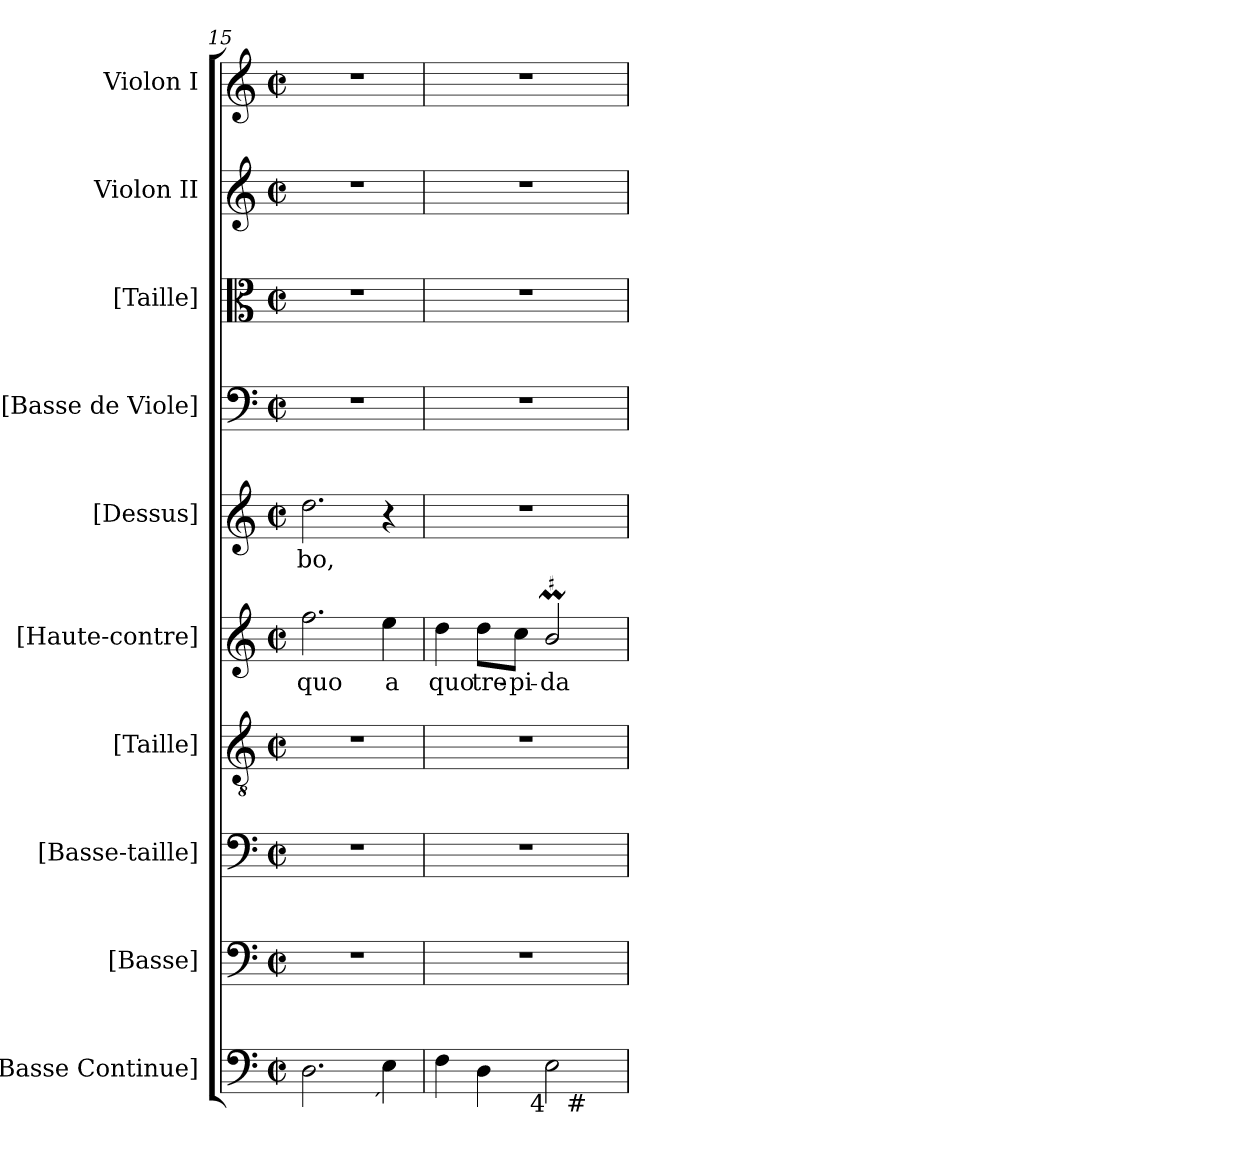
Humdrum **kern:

**kern	**kern	**kern	**kern	**kern	**text	**kern	**text	**kern	**kern	**kern	**kern
*part10	*part9	*part8	*part7	*part6	*part6	*part5	*part5	*part4	*part3	*part2	*part1
*staff10	*staff9	*staff8	*staff7	*staff6	*staff6	*staff5	*staff5	*staff4	*staff3	*staff2	*staff1
*I"[Basse Continue]	*I"[Basse]	*I"[Basse-taille]	*I"[Taille]	*I"[Haute-contre]	*	*I"[Dessus]	*	*I"[Basse de Viole]	*I"[Taille]	*I"Violon II	*I"Violon I
*I'B.c.	*I'B.	*I'B.t.	*I'T.	*I'H.C.	*	*I'D.	*	*	*	*I'Vln. II	*I'Vln. I
*clefF4	*clefF4	*clefF4	*clefGv2	*clefG2	*	*clefG2	*	*clefF4	*clefC3	*clefG2	*clefG2
*	*	*	*ITrd7c12	*ITrd7c12	*	*	*	*	*	*	*
*k[]	*k[]	*k[]	*k[]	*k[]	*	*k[]	*	*k[]	*k[]	*k[]	*k[]
*M2/2	*M2/2	*M2/2	*M2/2	*M2/2	*	*M2/2	*	*M2/2	*M2/2	*M2/2	*M2/2
*met(c|)	*met(c|)	*met(c|)	*met(c|)	*met(c|)	*	*met(c|)	*	*met(c|)	*met(c|)	*met(c|)	*met(c|)
=15	=15	=15	=15	=15	=15	=15	=15	=15	=15	=15	=15
!	!	!	!	!	!LO:LY:b:color=#000000	!	!	!	!	!	!
!	!	!	!	!	!	!	!LO:LY:b:color=#000000	!	!	!	!
2.Di\	1r	1r	1r	2.fi\	quo	2.ddi\	-bo,	1r	1r	1r	1r
!LO:TX:b:rj:t=´	!	!	!	!	!	!	!	!	!	!	!
!	!	!	!	!	!LO:LY:b:color=#000000	!	!	!	!	!	!
4Ei\	.	.	.	4ei\	a	4r	.	.	.	.	.
=16	=16	=16	=16	=16	=16	=16	=16	=16	=16	=16	=16
!	!	!	!	!	!LO:LY:b:color=#000000	!	!	!	!	!	!
*^	*	*	*	*	*	*	*	*	*	*	*
4Fi\	2.ryy	1r	1r	1r	4di\	quo	1r	.	1r	1r	1r	1r
!	!	!	!	!	!	!LO:LY:b:color=#000000	!	!	!	!	!	!
4Di\	.	.	.	.	8di\L	tre-	.	.	.	.	.	.
!	!	!	!	!	!	!LO:LY:b:color=#000000	!	!	!	!	!	!
.	.	.	.	.	8ci\J	-pi-	.	.	.	.	.	.
!LO:TX:b:rj:t=4	!	!	!	!	!	!	!	!	!	!	!	!
!	!	!	!	!	!	!LO:LY:b:color=#000000	!	!	!	!	!	!
2Ei\	.	.	.	.	2BMi/	-da-	.	.	.	.	.	.
!	!LO:TX:b:rj:t=#	!	!	!	!	!	!	!	!	!	!	!
.	4ryy	.	.	.	.	.	.	.	.	.	.	.
*v	*v	*	*	*	*	*	*	*	*	*	*	*
=	=	=	=	=	=	=	=	=	=	=	=
*-	*-	*-	*-	*-	*-	*-	*-	*-	*-	*-	*-
